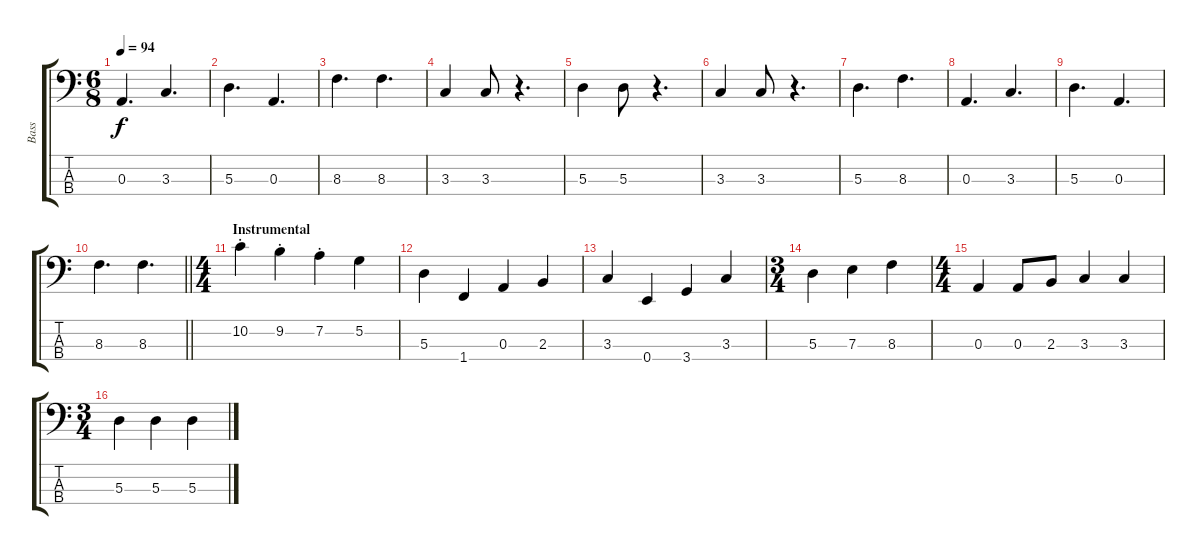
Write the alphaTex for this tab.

\track ("Bass" "Bass") {instrument electricbassfinger}
\staff {score tabs}
\tuning (G2 D2 A1 E1) {hide}
\ts (6 8)
\tempo 94
\clef f4
\ks c
0.3.4{d dy f} 3.3.4{d} |
5.3.4{d} 0.3.4{d} |
8.3.4{d} 8.3.4{d} |
3.3.4 3.3.8 r.4{d} |
5.3.4 5.3.8 r.4{d} |
3.3.4 3.3.8 r.4{d} |
5.3.4{d} 8.3.4{d} |
0.3.4{d} 3.3.4{d} |
5.3.4{d} 0.3.4{d} |
\barLineRight lightlight
8.3.4{d} 8.3.4{d} |
\ts (4 4)
\section ("" "Instrumental")
10.2{st}.4 9.2{st}.4 7.2{st}.4 5.2.4 |
5.3.4 1.4.4 0.3.4 2.3.4 |
3.3.4 0.4.4 3.4.4 3.3.4 |
\ts (3 4)
5.3.4 7.3.4 8.3.4 |
\ts (4 4)
0.3.4 0.3.8 2.3.8 3.3.4 3.3.4 |
\ts (3 4)
5.3.4 5.3.4 5.3.4
